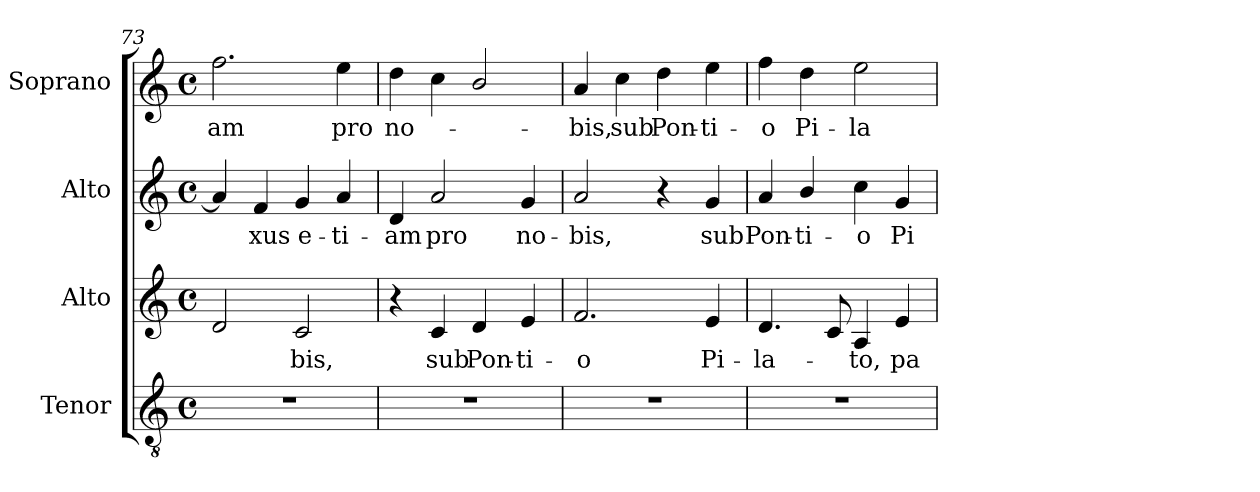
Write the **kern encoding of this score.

**kern	**kern	**text	**kern	**text	**kern	**text
*part4	*part3	*part3	*part2	*part2	*part1	*part1
*staff4	*staff3	*staff3	*staff2	*staff2	*staff1	*staff1
*I"Tenor	*I"Alto	*	*I"Alto	*	*I"Soprano	*
*I'T.	*I'A.	*	*I'A.	*	*I'S.	*
*clefGv2	*clefG2	*	*clefG2	*	*clefG2	*
*ITrd7c12	*	*	*	*	*	*
*k[]	*k[]	*	*k[]	*	*k[]	*
*C:	*C:	*	*C:	*	*C:	*
*M4/4	*M4/4	*	*M4/4	*	*M4/4	*
*met(c)	*met(c)	*	*met(c)	*	*met(c)	*
=73	=73	=73	=73	=73	=73	=73
!	!	!	!	!	!	!LO:LY:b:color=#000000
1r	2di/	.	4ai/]	.	2.ffi\	-am
!	!	!	!	!LO:LY:b:color=#000000	!	!
.	.	.	4fi/	-xus	.	.
!	!	!LO:LY:b:color=#000000	!	!	!	!
!	!	!	!	!LO:LY:b:color=#000000	!	!
.	2ci/	-bis,	4gi/	e-	.	.
!	!	!	!	!LO:LY:b:color=#000000	!	!
!	!	!	!	!	!	!LO:LY:b:color=#000000
.	.	.	4ai/	-ti-	4eei\	pro
=74	=74	=74	=74	=74	=74	=74
!	!	!	!	!LO:LY:b:color=#000000	!	!
!	!	!	!	!	!	!LO:LY:b:color=#000000
1r	4r	.	4di/	-am	4ddi\	no-
!	!	!LO:LY:b:color=#000000	!	!	!	!
!	!	!	!	!LO:LY:b:color=#000000	!	!
.	4ci/	sub	2ai/	pro	4cci\	.
!	!	!LO:LY:b:color=#000000	!	!	!	!
.	4di/	Pon-	.	.	2bi/	.
!	!	!LO:LY:b:color=#000000	!	!	!	!
!	!	!	!	!LO:LY:b:color=#000000	!	!
.	4ei/	-ti-	4gi/	no-	.	.
=75	=75	=75	=75	=75	=75	=75
!	!	!LO:LY:b:color=#000000	!	!	!	!
!	!	!	!	!LO:LY:b:color=#000000	!	!
!	!	!	!	!	!	!LO:LY:b:color=#000000
1r	2.fi/	-o	2ai/	-bis,	4ai/	-bis,
!	!	!	!	!	!	!LO:LY:b:color=#000000
.	.	.	.	.	4cci\	sub
!	!	!	!	!	!	!LO:LY:b:color=#000000
.	.	.	4r	.	4ddi\	Pon-
!	!	!LO:LY:b:color=#000000	!	!	!	!
!	!	!	!	!LO:LY:b:color=#000000	!	!
!	!	!	!	!	!	!LO:LY:b:color=#000000
.	4ei/	Pi-	4gi/	sub	4eei\	-ti-
=76	=76	=76	=76	=76	=76	=76
!	!	!LO:LY:b:color=#000000	!	!	!	!
!	!	!	!	!LO:LY:b:color=#000000	!	!
!	!	!	!	!	!	!LO:LY:b:color=#000000
1r	4.di/	-la-	4ai/	Pon-	4ffi\	-o
!	!	!	!	!LO:LY:b:color=#000000	!	!
!	!	!	!	!	!	!LO:LY:b:color=#000000
.	.	.	4bi/	-ti-	4ddi\	Pi-
.	8ci/	.	.	.	.	.
!	!	!LO:LY:b:color=#000000	!	!	!	!
!	!	!	!	!LO:LY:b:color=#000000	!	!
!	!	!	!	!	!	!LO:LY:b:color=#000000
.	4Ai/	-to,	4cci\	-o	2eei\	-la-
!	!	!LO:LY:b:color=#000000	!	!	!	!
!	!	!	!	!LO:LY:b:color=#000000	!	!
.	4ei/	pa-	4gi/	Pi-	.	.
=	=	=	=	=	=	=
*-	*-	*-	*-	*-	*-	*-
